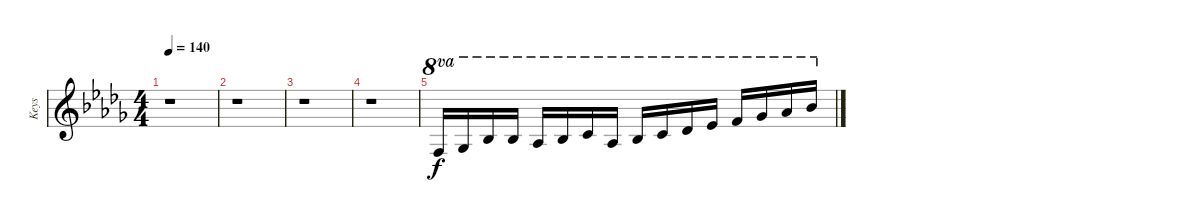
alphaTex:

\track ("Keys" "Keys") {instrument brightacousticpiano}
\staff {score}
\tuning (E4 B3 G3 D3 A2 E2 B1) {hide}
\ts (4 4)
\tempo 140
\clef g2
\ks db
r.1{dy f} |
r.1 |
r.1 |
r.1 |
15.4.16{ot 8va} 16.4.16{ot 8va} 15.3.16{ot 8va} 15.3.16{ot 8va} 18.4.16{ot 8va} 15.3.16{ot 8va} 17.3.16{ot 8va} 18.4.16{ot 8va} 15.3.16{ot 8va} 17.3.16{ot 8va} 18.3.16{ot 8va} 16.2.16{ot 8va} 18.2.16{ot 8va} 14.1.16{ot 8va} 16.1.16{ot 8va} 18.1.16{ot 8va}
